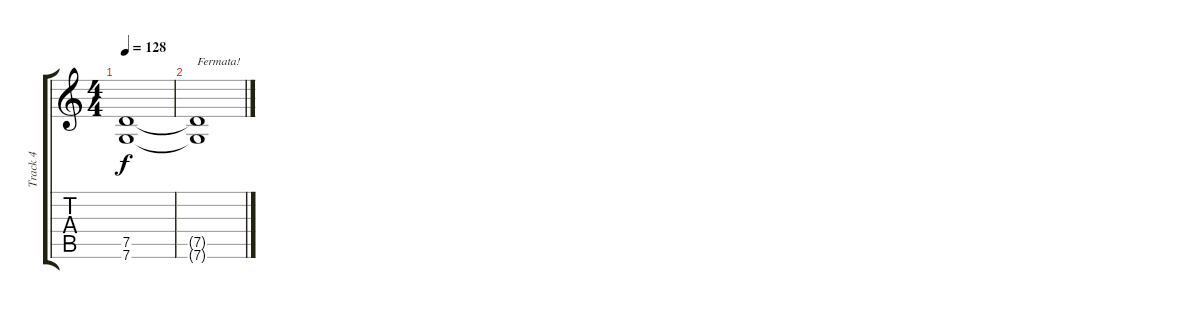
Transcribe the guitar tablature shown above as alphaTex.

\track ("Track 4" "Track 4") {instrument distortionguitar}
\staff {score tabs}
\tuning (D4 A3 F3 C3 G2 C2) {hide}
\ts (4 4)
\tempo 128
\clef g2
\ks c
(7.5 7.6).1{dy f} |
(7.5{t} 7.6{t}).1{txt "Fermata!"}
